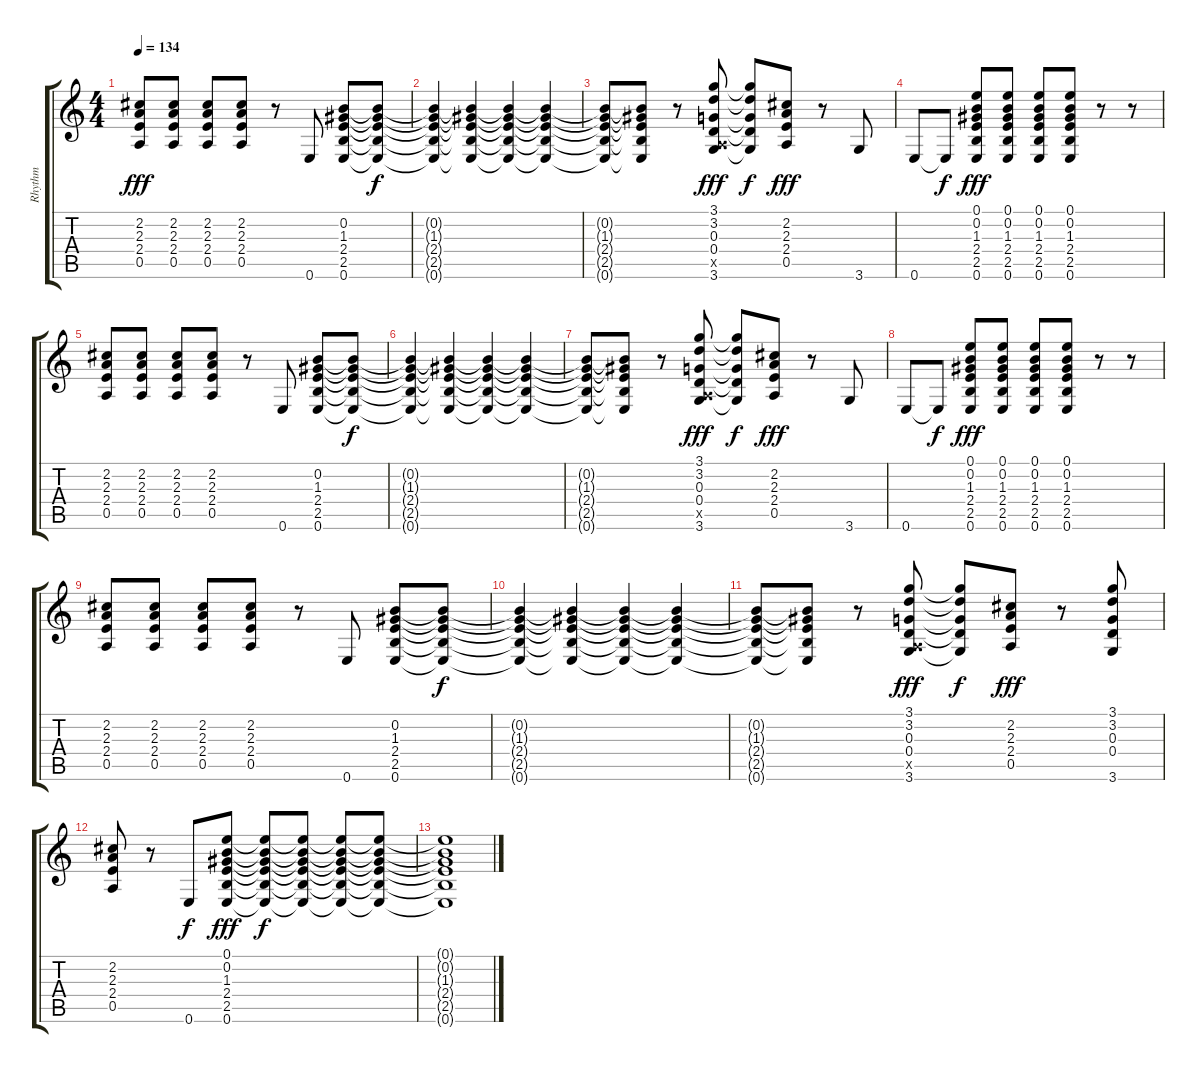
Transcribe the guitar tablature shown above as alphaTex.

\track ("Rhythm" "Rhythm") {instrument distortionguitar}
\staff {score tabs}
\tuning (E4 B3 G3 D3 A2 E2) {hide}
\ts (4 4)
\tempo 134
\clef g2
\ks c
(2.2 2.3 2.4 0.5).8{dy fff} (2.2 2.3 2.4 0.5).8 (2.2 2.3 2.4 0.5).8 (2.2 2.3 2.4 0.5).8 r.8 0.6.8 (0.2 1.3 2.4 2.5 0.6).8 (0.2{t} 1.3{t} 2.4{t} 2.5{t} 0.6{t}).8{dy f} |
(0.2{t} 1.3{t} 2.4{t} 2.5{t} 0.6{t}).4 (0.2{t} 1.3{t} 2.4{t} 2.5{t} 0.6{t}).4 (0.2{t} 1.3{t} 2.4{t} 2.5{t} 0.6{t}).4 (0.2{t} 1.3{t} 2.4{t} 2.5{t} 0.6{t}).4 |
(0.2{t} 1.3{t} 2.4{t} 2.5{t} 0.6{t}).8 (0.2{t} 1.3{t} 2.4{t} 2.5{t} 0.6{t}).8 r.8 (3.1 3.2 0.3 0.4 0.5{x} 3.6).8{dy fff} (3.1{t} 3.2{t} 0.3{t} 0.4{t} 3.6{t}).8{dy f} (2.2 2.3 2.4 0.5).8{dy fff} r.8 3.6.8 |
0.6.8 0.6{t}.8{dy f} (0.1 0.2 1.3 2.4 2.5 0.6).8{dy fff} (0.1 0.2 1.3 2.4 2.5 0.6).8 (0.1 0.2 1.3 2.4 2.5 0.6).8 (0.1 0.2 1.3 2.4 2.5 0.6).8 r.8 r.8 |
(2.2 2.3 2.4 0.5).8 (2.2 2.3 2.4 0.5).8 (2.2 2.3 2.4 0.5).8 (2.2 2.3 2.4 0.5).8 r.8 0.6.8 (0.2 1.3 2.4 2.5 0.6).8 (0.2{t} 1.3{t} 2.4{t} 2.5{t} 0.6{t}).8{dy f} |
(0.2{t} 1.3{t} 2.4{t} 2.5{t} 0.6{t}).4 (0.2{t} 1.3{t} 2.4{t} 2.5{t} 0.6{t}).4 (0.2{t} 1.3{t} 2.4{t} 2.5{t} 0.6{t}).4 (0.2{t} 1.3{t} 2.4{t} 2.5{t} 0.6{t}).4 |
(0.2{t} 1.3{t} 2.4{t} 2.5{t} 0.6{t}).8 (0.2{t} 1.3{t} 2.4{t} 2.5{t} 0.6{t}).8 r.8 (3.1 3.2 0.3 0.4 0.5{x} 3.6).8{dy fff} (3.1{t} 3.2{t} 0.3{t} 0.4{t} 3.6{t}).8{dy f} (2.2 2.3 2.4 0.5).8{dy fff} r.8 3.6.8 |
0.6.8 0.6{t}.8{dy f} (0.1 0.2 1.3 2.4 2.5 0.6).8{dy fff} (0.1 0.2 1.3 2.4 2.5 0.6).8 (0.1 0.2 1.3 2.4 2.5 0.6).8 (0.1 0.2 1.3 2.4 2.5 0.6).8 r.8 r.8 |
(2.2 2.3 2.4 0.5).8 (2.2 2.3 2.4 0.5).8 (2.2 2.3 2.4 0.5).8 (2.2 2.3 2.4 0.5).8 r.8 0.6.8 (0.2 1.3 2.4 2.5 0.6).8 (0.2{t} 1.3{t} 2.4{t} 2.5{t} 0.6{t}).8{dy f} |
(0.2{t} 1.3{t} 2.4{t} 2.5{t} 0.6{t}).4 (0.2{t} 1.3{t} 2.4{t} 2.5{t} 0.6{t}).4 (0.2{t} 1.3{t} 2.4{t} 2.5{t} 0.6{t}).4 (0.2{t} 1.3{t} 2.4{t} 2.5{t} 0.6{t}).4 |
(0.2{t} 1.3{t} 2.4{t} 2.5{t} 0.6{t}).8 (0.2{t} 1.3{t} 2.4{t} 2.5{t} 0.6{t}).8 r.8 (3.1 3.2 0.3 0.4 0.5{x} 3.6).8{dy fff} (3.1{t} 3.2{t} 0.3{t} 0.4{t} 3.6{t}).8{dy f} (2.2 2.3 2.4 0.5).8{dy fff} r.8 (3.1 3.2 0.3 0.4 3.6).8 |
(2.2 2.3 2.4 0.5).8 r.8 0.6.8{dy f} (0.1 0.2 1.3 2.4 2.5 0.6).8{dy fff} (0.1{t} 0.2{t} 1.3{t} 2.4{t} 2.5{t} 0.6{t}).8{dy f} (0.1{t} 0.2{t} 1.3{t} 2.4{t} 2.5{t} 0.6{t}).8 (0.1{t} 0.2{t} 1.3{t} 2.4{t} 2.5{t} 0.6{t}).8 (0.1{t} 0.2{t} 1.3{t} 2.4{t} 2.5{t} 0.6{t}).8 |
(0.1{t} 0.2{t} 1.3{t} 2.4{t} 2.5{t} 0.6{t}).1
